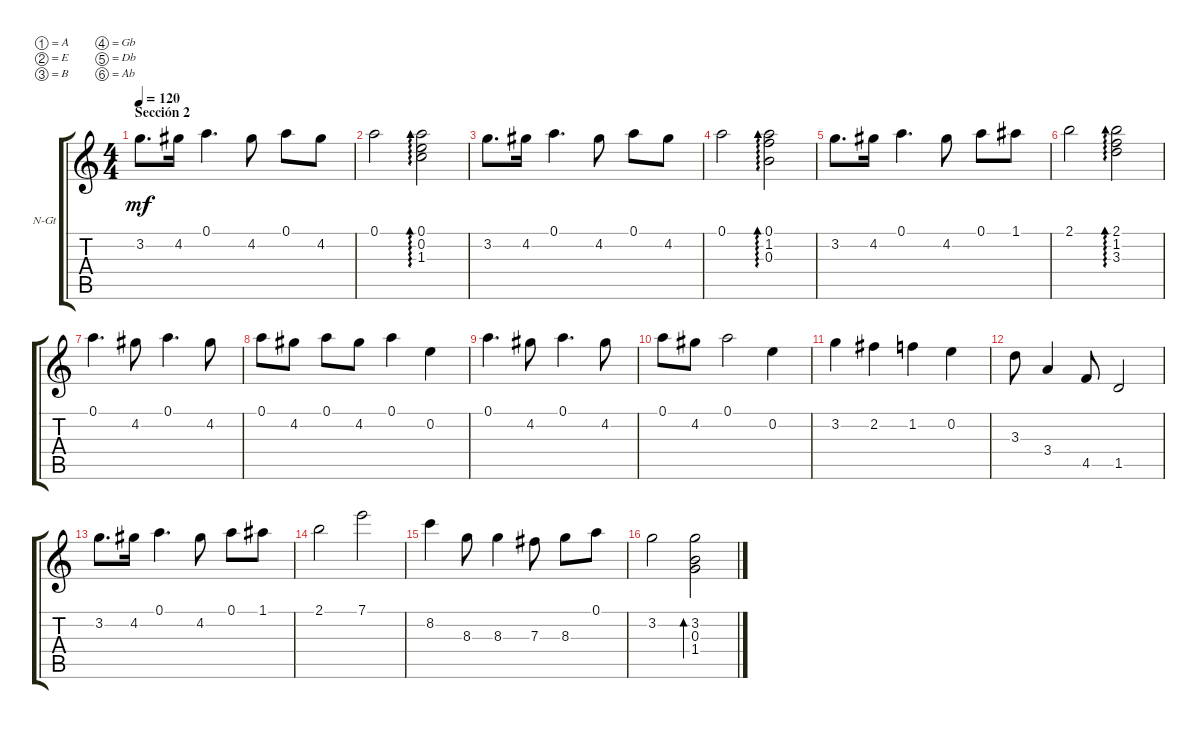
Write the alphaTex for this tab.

\defaultSystemsLayout 4
\bracketExtendMode groupsimilarinstruments
\firstSystemTrackNameOrientation horizontal
\otherSystemsTrackNameOrientation horizontal
\chordDiagramsInScore
\track ("LAUD ESPAÑOL" "N-Gt") {instrument acousticguitarnylon}
\staff {score tabs}
\tuning (A4 E4 B3 Gb3 Db3 Ab2)
\ts (4 4)
\section ("" "Sección 2")
\tempo 120
\clef g2
\ks aminor
3.2.8{d dy mf} 4.2.16 0.1.4{d} 4.2.8 0.1.8 4.2.8 |
0.1.2 (0.2 1.3 0.1).2{ad 0} |
3.2.8{d} 4.2.16 0.1.4{d} 4.2.8 0.1.8 4.2.8 |
0.1.2 (1.2 0.3 0.1).2{ad 0} |
3.2.8{d} 4.2.16 0.1.4{d} 4.2.8 0.1.8 1.1.8 |
2.1.2 (3.3 1.2 2.1).2{ad 0} |
0.1.4{d} 4.2.8 0.1.4{d} 4.2.8 |
0.1.8 4.2.8 0.1.8 4.2.8 0.1.4 0.2.4 |
\scale
0.190282 0.1.4{d} 4.2.8 0.1.4{d} 4.2.8 |
\scale
0.318915 0.1.8 4.2.8 0.1.2 0.2.4 |
\scale
0.313809 3.2.4 2.2.4 1.2.4 0.2.4 |
\scale
0.17737 3.3.8 3.4.4 4.5.8 1.5.2 |
\scale
0.39749 3.2.8{d} 4.2.16 0.1.4{d} 4.2.8 0.1.8 1.1.8 |
\scale
0.0964679 2.1.2 7.1.2 |
\scale
0.38577 8.2.4 8.3.8 8.3.4 7.3.8 8.3.8 0.1.8 |
\scale
0.121339 3.2.2 (1.4 0.3 3.2).2{bd 154}
